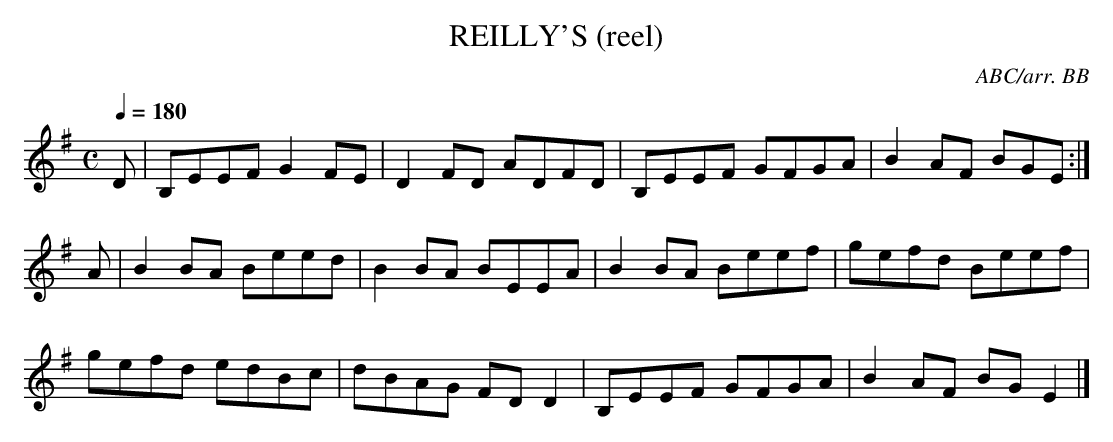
X:1
T:REILLY'S (reel)
C:ABC/arr. BB
Q:1/4=180
M:C
K:Em
D|B,EEF G2FE|D2FD ADFD|B,EEF GFGA|B2AF BGE:|
A|B2BA Beed|B2BA BEEA|B2BA Beef|gefd Beef|
gefd edBc|dBAG FDD2|B,EEF GFGA|B2AF BGE2|]
